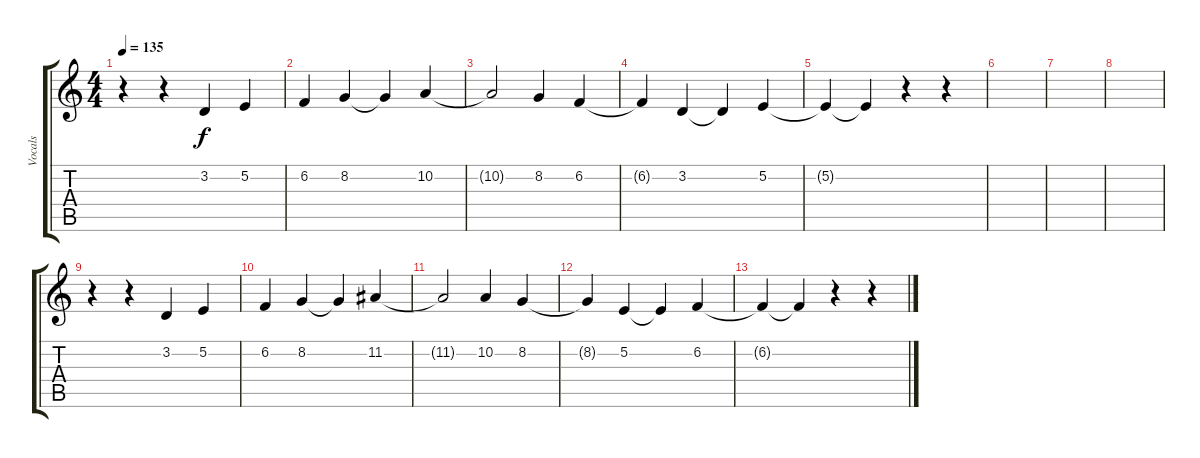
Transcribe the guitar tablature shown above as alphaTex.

\track ("Vocals" "Vocals") {instrument harmonica}
\staff {score tabs}
\tuning (E4 B3 G3 D3 A2 E2) {hide}
\ts (4 4)
\tempo 135
\clef g2
\ks c
r.4{dy f} r.4 3.2.4 5.2.4 |
6.2.4 8.2.4 8.2{t}.4 10.2.4 |
10.2{t}.2 8.2.4 6.2.4 |
6.2{t}.4 3.2.4 3.2{t}.4 5.2.4 |
5.2{t}.4 5.2{t}.4 r.4 r.4 |
|
|
|
r.4 r.4 3.2.4 5.2.4 |
6.2.4 8.2.4 8.2{t}.4 11.2.4 |
11.2{t}.2 10.2.4 8.2.4 |
8.2{t}.4 5.2.4 5.2{t}.4 6.2.4 |
6.2{t}.4 6.2{t}.4 r.4 r.4
